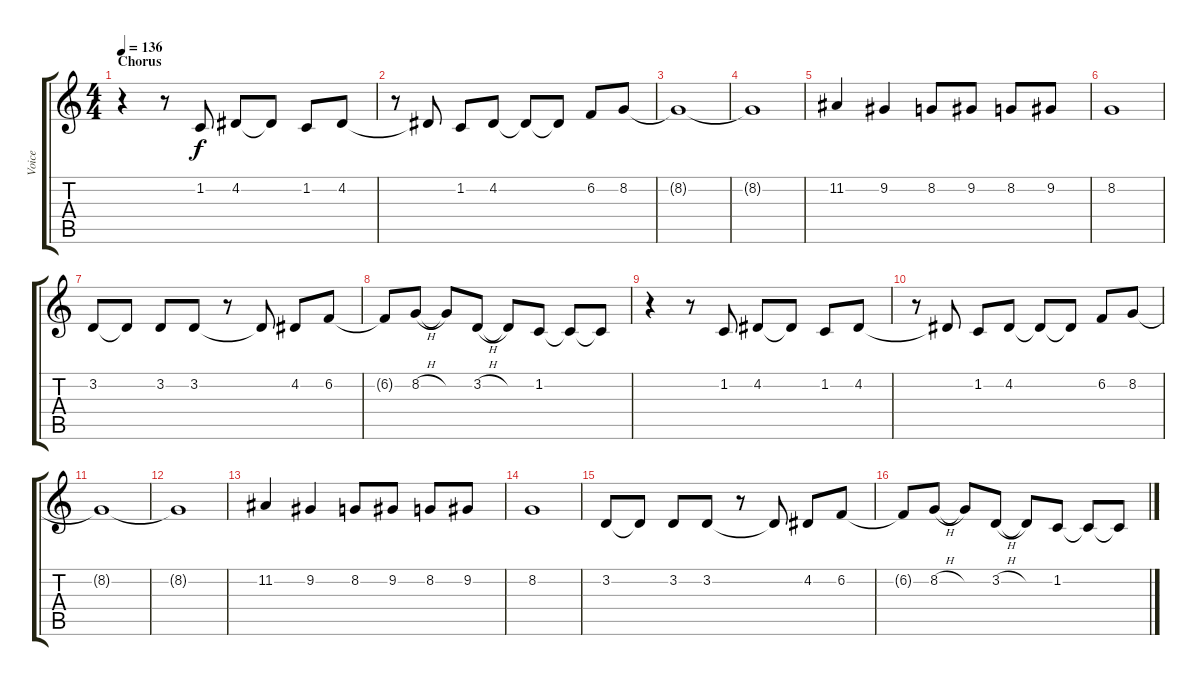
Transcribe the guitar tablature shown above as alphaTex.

\track ("Voice" "Voice") {instrument altosax}
\staff {score tabs}
\tuning (E4 B3 G3 D3 A2 E2) {hide}
\ts (4 4)
\section ("" "Chorus")
\tempo 136
\clef g2
\ks c
r.4{dy f} r.8 1.2.8 4.2.8 4.2{t}.8 1.2.8 4.2.8 |
r.8 4.2{t}.8 1.2.8 4.2.8 4.2{t}.8 4.2{t}.8 6.2.8 8.2.8 |
8.2{t}.1 |
8.2{t}.1 |
11.2.4 9.2.4 8.2.8 9.2.8 8.2.8 9.2.8 |
8.2.1 |
3.2.8 3.2{t}.8 3.2.8 3.2.8 r.8 3.2{t}.8 4.2.8 6.2.8 |
6.2{t}.8 8.2{h}.8 8.2{t}.8 3.2{h}.8 3.2{t}.8 1.2.8 1.2{t}.8 1.2{t}.8 |
r.4 r.8 1.2.8 4.2.8 4.2{t}.8 1.2.8 4.2.8 |
r.8 4.2{t}.8 1.2.8 4.2.8 4.2{t}.8 4.2{t}.8 6.2.8 8.2.8 |
8.2{t}.1 |
8.2{t}.1 |
11.2.4 9.2.4 8.2.8 9.2.8 8.2.8 9.2.8 |
8.2.1 |
3.2.8 3.2{t}.8 3.2.8 3.2.8 r.8 3.2{t}.8 4.2.8 6.2.8 |
6.2{t}.8 8.2{h}.8 8.2{t}.8 3.2{h}.8 3.2{t}.8 1.2.8 1.2{t}.8 1.2{t}.8
